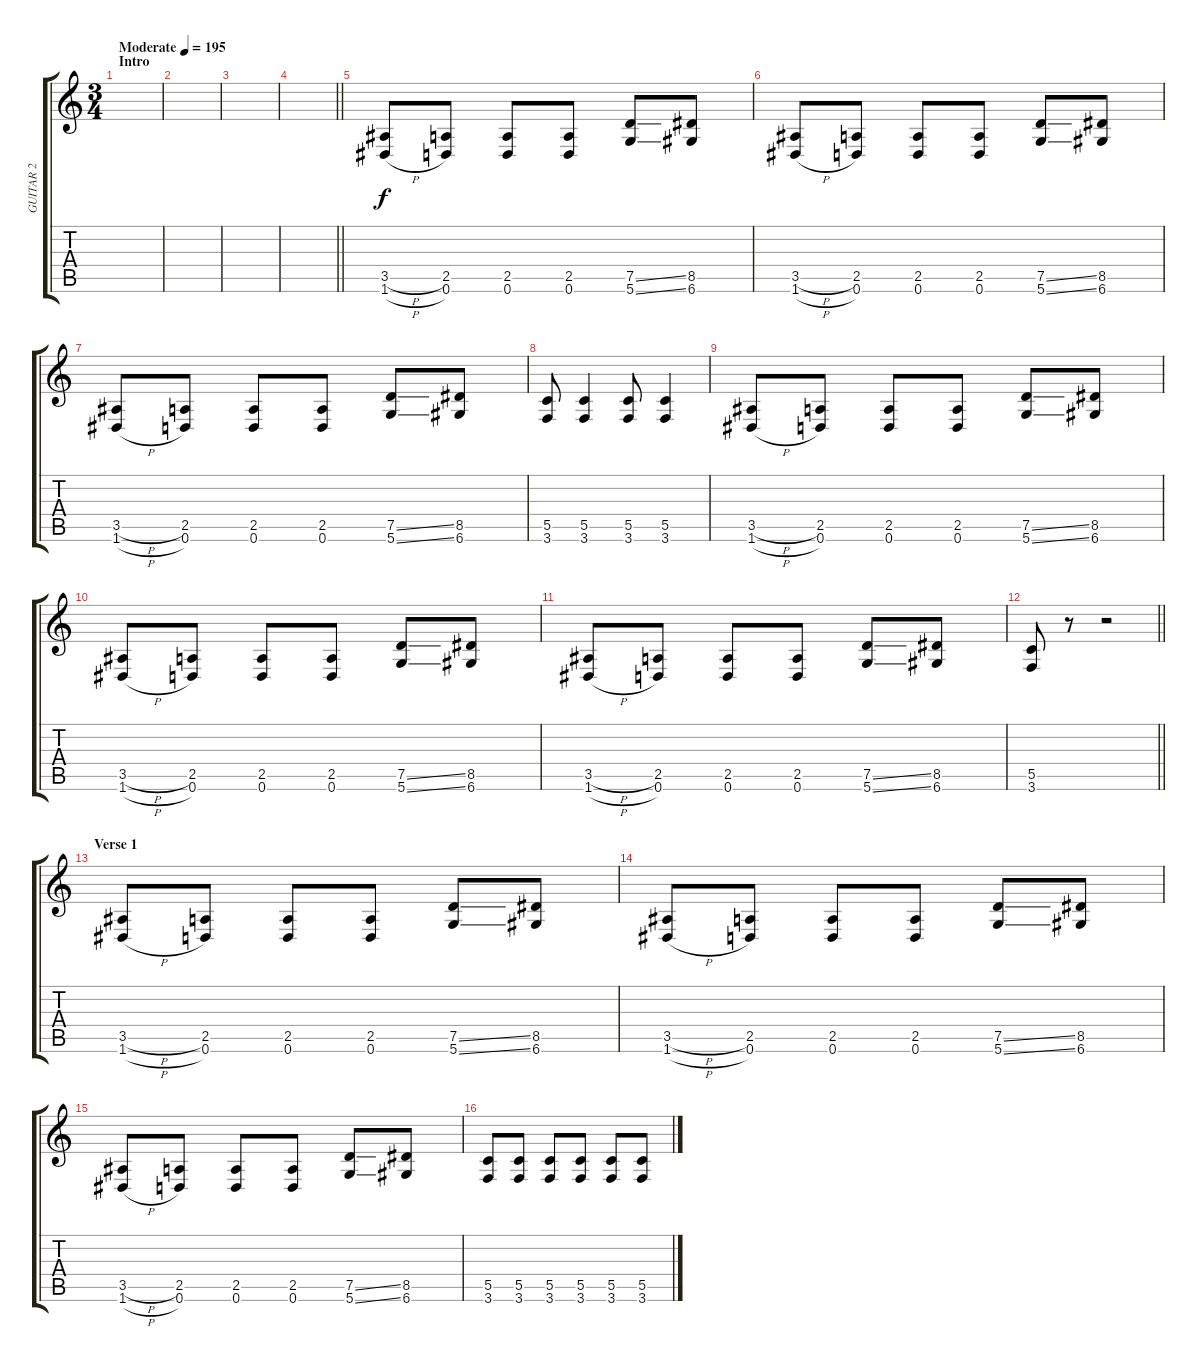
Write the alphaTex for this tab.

\track ("GUITAR 2" "GUITAR 2") {instrument overdrivenguitar}
\staff {score tabs}
\tuning (D4 A3 F3 C3 G2 D2) {hide}
\ts (3 4)
\section ("" "Intro")
\tempo (195 "Moderate")
\tempo 196
\tempo (195 "Moderate")
\clef g2
\ks c
|
|
|
\barLineRight lightlight
|
(3.5{h} 1.6{h}).8 (2.5 0.6).8 (2.5 0.6).8 (2.5 0.6).8 (7.5{ss} 5.6{ss}).8 (8.5 6.6).8 |
(3.5{h} 1.6{h}).8 (2.5 0.6).8 (2.5 0.6).8 (2.5 0.6).8 (7.5{ss} 5.6{ss}).8 (8.5 6.6).8 |
(3.5{h} 1.6{h}).8 (2.5 0.6).8 (2.5 0.6).8 (2.5 0.6).8 (7.5{ss} 5.6{ss}).8 (8.5 6.6).8 |
(5.5 3.6).8 (5.5 3.6).4 (5.5 3.6).8 (5.5 3.6).4 |
(3.5{h} 1.6{h}).8 (2.5 0.6).8 (2.5 0.6).8 (2.5 0.6).8 (7.5{ss} 5.6{ss}).8 (8.5 6.6).8 |
(3.5{h} 1.6{h}).8 (2.5 0.6).8 (2.5 0.6).8 (2.5 0.6).8 (7.5{ss} 5.6{ss}).8 (8.5 6.6).8 |
(3.5{h} 1.6{h}).8 (2.5 0.6).8 (2.5 0.6).8 (2.5 0.6).8 (7.5{ss} 5.6{ss}).8 (8.5 6.6).8 |
\barLineRight lightlight
(5.5 3.6).8 r.8 r.2 |
\section ("" "Verse 1")
(3.5{h} 1.6{h}).8 (2.5 0.6).8 (2.5 0.6).8 (2.5 0.6).8 (7.5{ss} 5.6{ss}).8 (8.5 6.6).8 |
(3.5{h} 1.6{h}).8 (2.5 0.6).8 (2.5 0.6).8 (2.5 0.6).8 (7.5{ss} 5.6{ss}).8 (8.5 6.6).8 |
(3.5{h} 1.6{h}).8 (2.5 0.6).8 (2.5 0.6).8 (2.5 0.6).8 (7.5{ss} 5.6{ss}).8 (8.5 6.6).8 |
(5.5 3.6).8 (5.5 3.6).8 (5.5 3.6).8 (5.5 3.6).8 (5.5 3.6).8 (5.5 3.6).8
